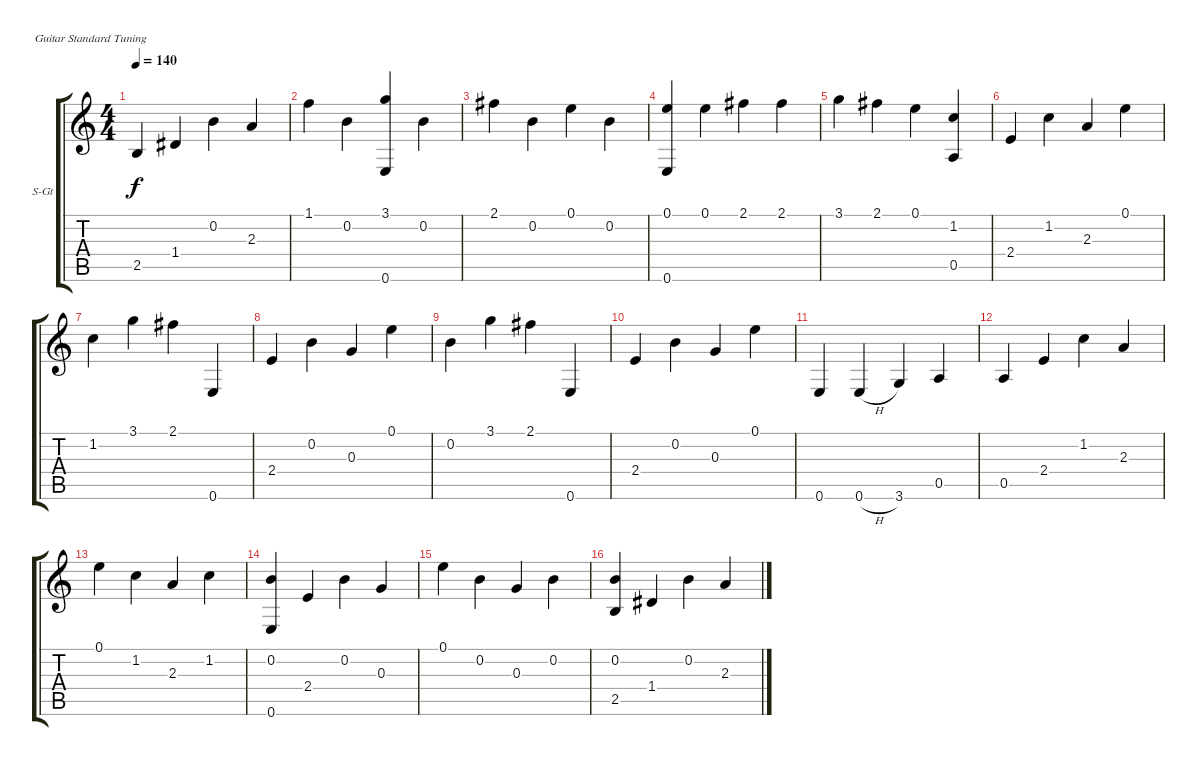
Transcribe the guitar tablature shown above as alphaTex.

\bracketExtendMode groupsimilarinstruments
\firstSystemTrackNameOrientation horizontal
\otherSystemsTrackNameOrientation horizontal
\track ("Track 1" "S-Gt") {instrument acousticguitarsteel}
\staff {score tabs}
\tuning (E4 B3 G3 D3 A2 E2)
\ts (4 4)
\tempo 140
\clef g2
\ks c
2.5.4{dy f} 1.4.4 0.2.4 2.3.4 |
1.1.4 0.2.4 (3.1 0.6).4 0.2.4 |
2.1.4 0.2.4 0.1.4 0.2.4 |
(0.1 0.6).4 0.1.4 2.1.4 2.1.4 |
3.1.4 2.1.4 0.1.4 (1.2 0.5).4 |
2.4.4 1.2.4 2.3.4 0.1.4 |
1.2.4 3.1.4 2.1.4 0.6.4 |
2.4.4 0.2.4 0.3.4 0.1.4 |
0.2.4 3.1.4 2.1.4 0.6.4 |
2.4.4 0.2.4 0.3.4 0.1.4 |
0.6.4 0.6{h}.4 3.6.4 0.5.4 |
0.5.4 2.4.4 1.2.4 2.3.4 |
0.1.4 1.2.4 2.3.4 1.2.4 |
(0.2 0.6).4 2.4.4 0.2.4 0.3.4 |
0.1.4 0.2.4 0.3.4 0.2.4 |
(0.2 2.5).4 1.4.4 0.2.4 2.3.4
